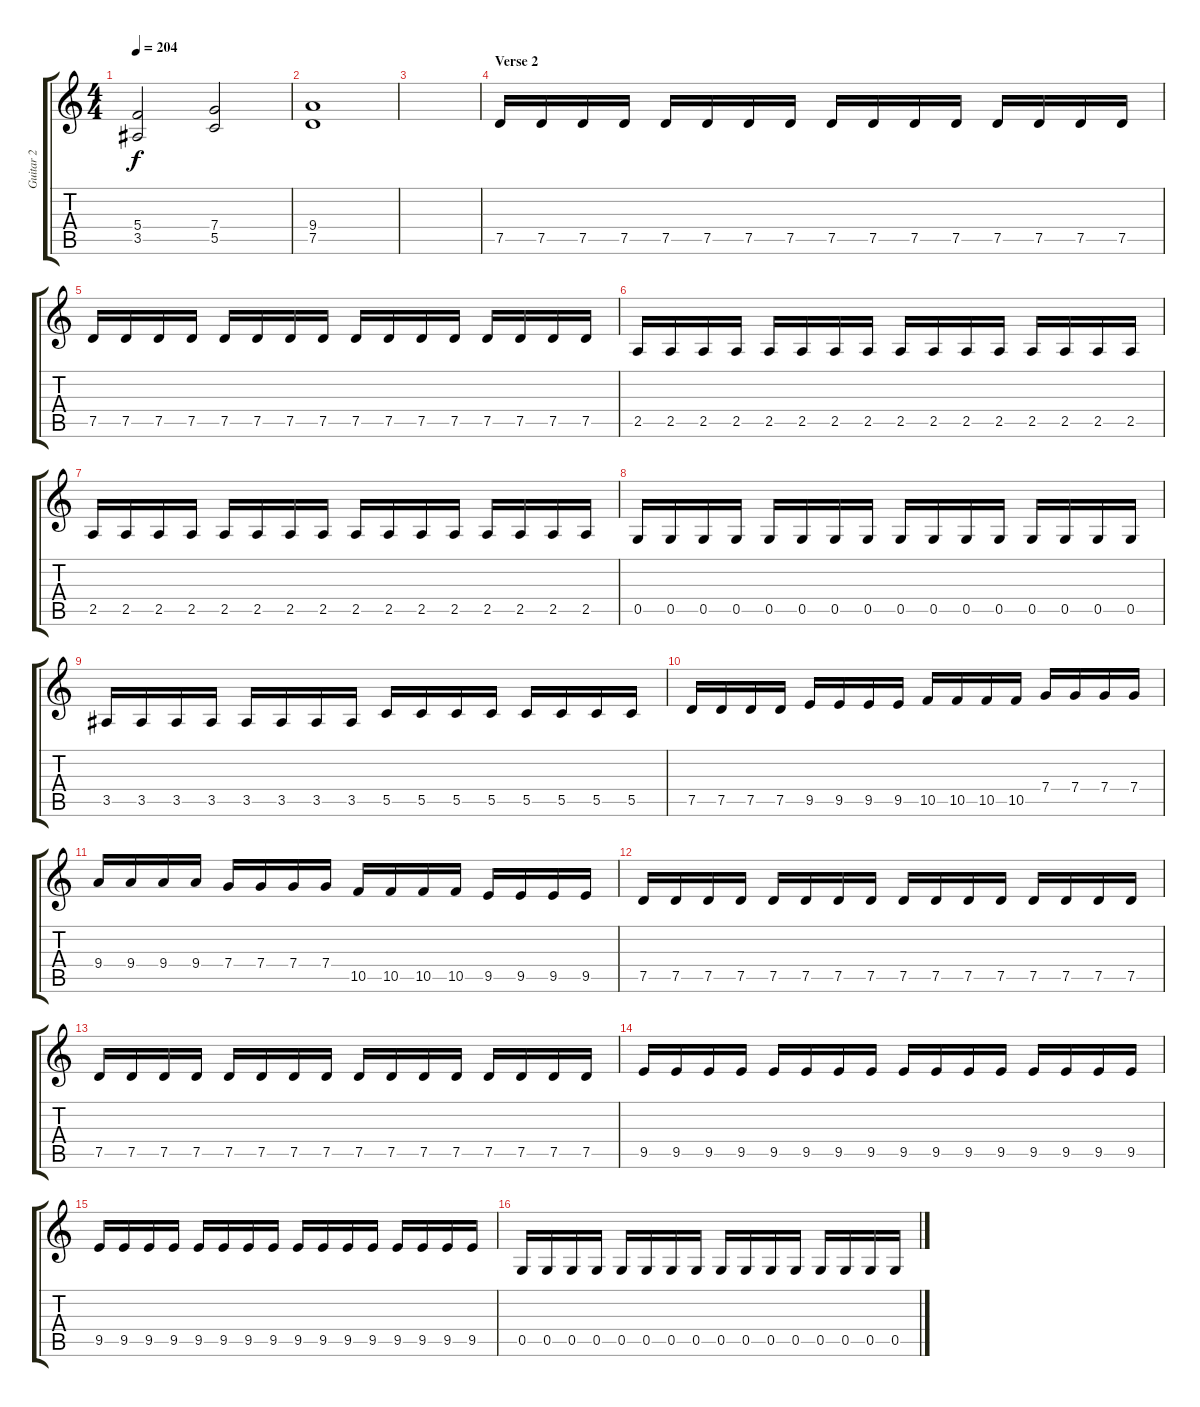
\track ("Guitar 2" "Guitar 2") {instrument distortionguitar}
\staff {score tabs}
\tuning (D4 A3 F3 C3 G2 D2) {hide}
\ts (4 4)
\tempo 204
\clef g2
\ks c
(5.4 3.5).2{dy f} (7.4 5.5).2 |
(9.4 7.5).1 |
|
\section ("" "Verse 2")
7.5.16 7.5.16 7.5.16 7.5.16 7.5.16 7.5.16 7.5.16 7.5.16 7.5.16 7.5.16 7.5.16 7.5.16 7.5.16 7.5.16 7.5.16 7.5.16 |
7.5.16 7.5.16 7.5.16 7.5.16 7.5.16 7.5.16 7.5.16 7.5.16 7.5.16 7.5.16 7.5.16 7.5.16 7.5.16 7.5.16 7.5.16 7.5.16 |
2.5.16 2.5.16 2.5.16 2.5.16 2.5.16 2.5.16 2.5.16 2.5.16 2.5.16 2.5.16 2.5.16 2.5.16 2.5.16 2.5.16 2.5.16 2.5.16 |
2.5.16 2.5.16 2.5.16 2.5.16 2.5.16 2.5.16 2.5.16 2.5.16 2.5.16 2.5.16 2.5.16 2.5.16 2.5.16 2.5.16 2.5.16 2.5.16 |
0.5.16 0.5.16 0.5.16 0.5.16 0.5.16 0.5.16 0.5.16 0.5.16 0.5.16 0.5.16 0.5.16 0.5.16 0.5.16 0.5.16 0.5.16 0.5.16 |
3.5.16 3.5.16 3.5.16 3.5.16 3.5.16 3.5.16 3.5.16 3.5.16 5.5.16 5.5.16 5.5.16 5.5.16 5.5.16 5.5.16 5.5.16 5.5.16 |
7.5.16 7.5.16 7.5.16 7.5.16 9.5.16 9.5.16 9.5.16 9.5.16 10.5.16 10.5.16 10.5.16 10.5.16 7.4.16 7.4.16 7.4.16 7.4.16 |
9.4.16 9.4.16 9.4.16 9.4.16 7.4.16 7.4.16 7.4.16 7.4.16 10.5.16 10.5.16 10.5.16 10.5.16 9.5.16 9.5.16 9.5.16 9.5.16 |
7.5.16 7.5.16 7.5.16 7.5.16 7.5.16 7.5.16 7.5.16 7.5.16 7.5.16 7.5.16 7.5.16 7.5.16 7.5.16 7.5.16 7.5.16 7.5.16 |
7.5.16 7.5.16 7.5.16 7.5.16 7.5.16 7.5.16 7.5.16 7.5.16 7.5.16 7.5.16 7.5.16 7.5.16 7.5.16 7.5.16 7.5.16 7.5.16 |
9.5.16 9.5.16 9.5.16 9.5.16 9.5.16 9.5.16 9.5.16 9.5.16 9.5.16 9.5.16 9.5.16 9.5.16 9.5.16 9.5.16 9.5.16 9.5.16 |
9.5.16 9.5.16 9.5.16 9.5.16 9.5.16 9.5.16 9.5.16 9.5.16 9.5.16 9.5.16 9.5.16 9.5.16 9.5.16 9.5.16 9.5.16 9.5.16 |
0.5.16 0.5.16 0.5.16 0.5.16 0.5.16 0.5.16 0.5.16 0.5.16 0.5.16 0.5.16 0.5.16 0.5.16 0.5.16 0.5.16 0.5.16 0.5.16
